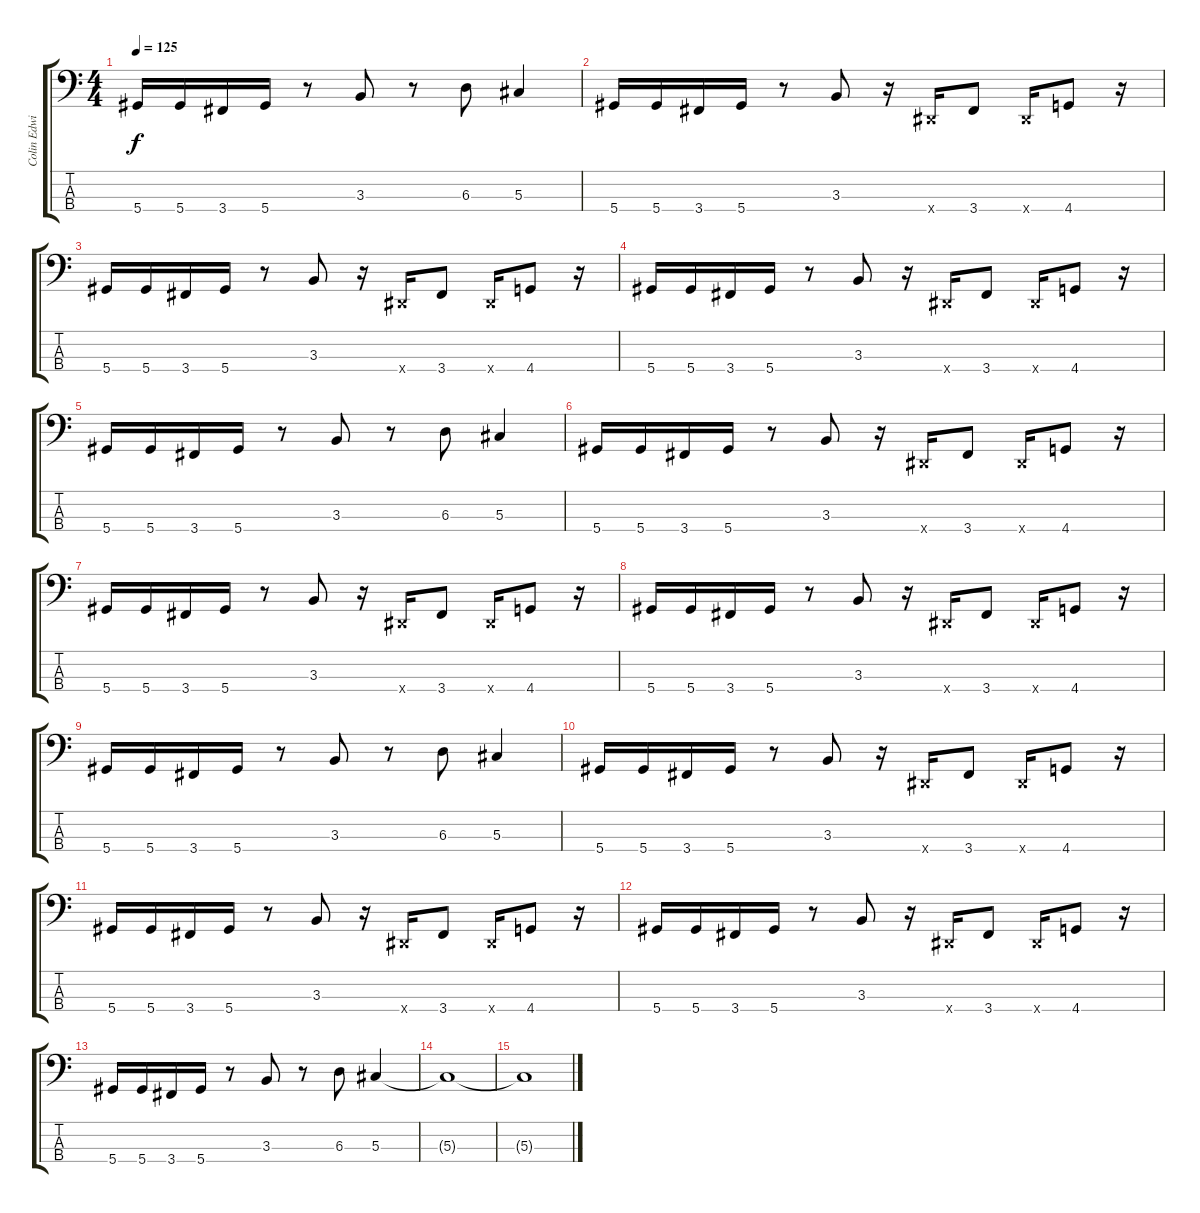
\track ("Colin Edwin (Eb)" "Colin Edwi") {instrument electricbassfinger}
\staff {score tabs}
\tuning (Gb2 Db2 Ab1 Eb1) {hide}
\ts (4 4)
\tempo 125
\clef f4
\ks c
5.4.16{dy f} 5.4.16 3.4.16 5.4.16 r.8 3.3.8 r.8 6.3.8 5.3.4 |
5.4.16 5.4.16 3.4.16 5.4.16 r.8 3.3.8 r.16 0.4{x}.16 3.4.8 0.4{x}.16 4.4.8 r.16 |
5.4.16 5.4.16 3.4.16 5.4.16 r.8 3.3.8 r.16 0.4{x}.16 3.4.8 0.4{x}.16 4.4.8 r.16 |
5.4.16 5.4.16 3.4.16 5.4.16 r.8 3.3.8 r.16 0.4{x}.16 3.4.8 0.4{x}.16 4.4.8 r.16 |
5.4.16 5.4.16 3.4.16 5.4.16 r.8 3.3.8 r.8 6.3.8 5.3.4 |
5.4.16 5.4.16 3.4.16 5.4.16 r.8 3.3.8 r.16 0.4{x}.16 3.4.8 0.4{x}.16 4.4.8 r.16 |
5.4.16 5.4.16 3.4.16 5.4.16 r.8 3.3.8 r.16 0.4{x}.16 3.4.8 0.4{x}.16 4.4.8 r.16 |
5.4.16 5.4.16 3.4.16 5.4.16 r.8 3.3.8 r.16 0.4{x}.16 3.4.8 0.4{x}.16 4.4.8 r.16 |
5.4.16 5.4.16 3.4.16 5.4.16 r.8 3.3.8 r.8 6.3.8 5.3.4 |
5.4.16 5.4.16 3.4.16 5.4.16 r.8 3.3.8 r.16 0.4{x}.16 3.4.8 0.4{x}.16 4.4.8 r.16 |
5.4.16 5.4.16 3.4.16 5.4.16 r.8 3.3.8 r.16 0.4{x}.16 3.4.8 0.4{x}.16 4.4.8 r.16 |
5.4.16 5.4.16 3.4.16 5.4.16 r.8 3.3.8 r.16 0.4{x}.16 3.4.8 0.4{x}.16 4.4.8 r.16 |
5.4.16 5.4.16 3.4.16 5.4.16 r.8 3.3.8 r.8 6.3.8 5.3.4 |
5.3{t}.1 |
5.3{t}.1
